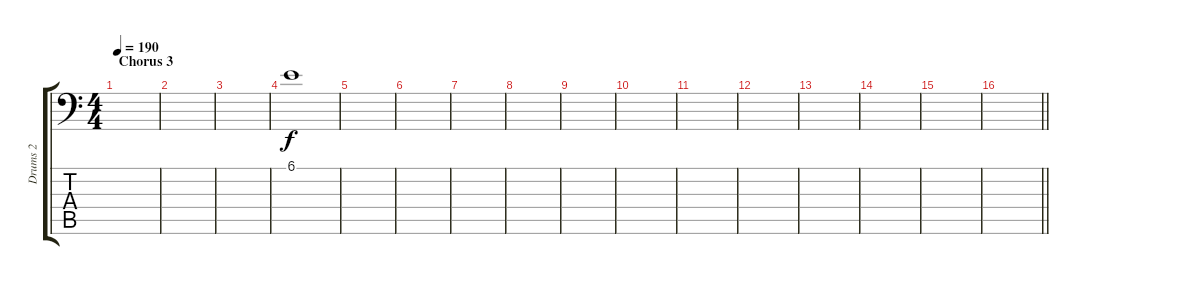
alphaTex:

\track ("Drums 2" "Drums 2") {instrument reversecymbal}
\staff {score tabs}
\tuning (Bb3 F3 Db3 Ab2 Eb2 Bb1) {hide}
\ts (4 4)
\section ("" "Chorus 3")
\tempo 190
\clef f4
\ks c
|
|
|
6.1.1 |
|
|
|
|
|
|
|
|
|
|
|
\barLineRight lightlight
